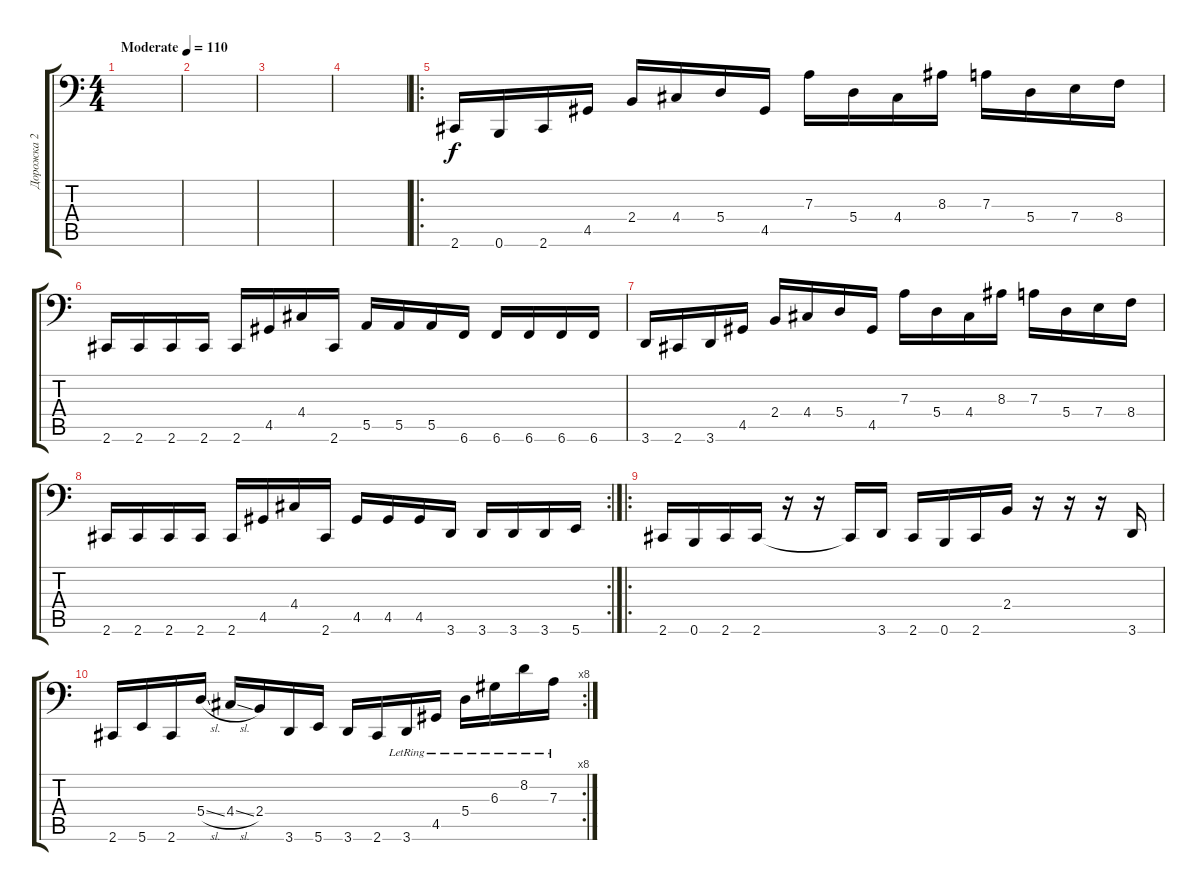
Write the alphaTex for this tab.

\track ("Дорожка 2" "Дорожка 2") {instrument electricbasspick}
\staff {score tabs}
\tuning (B2 Gb2 D2 A1 E1 B0) {hide}
\ts (4 4)
\tempo (110 "Moderate")
\clef f4
\ks c
|
|
|
|
\ro
2.6.16 0.6.16 2.6.16 4.5.16 2.4.16 4.4.16 5.4.16 4.5.16 7.3.16 5.4.16 4.4.16 8.3.16 7.3.16 5.4.16 7.4.16 8.4.16 |
2.6.16 2.6.16 2.6.16 2.6.16 2.6.16 4.5.16 4.4.16 2.6.16 5.5.16 5.5.16 5.5.16 6.6.16 6.6.16 6.6.16 6.6.16 6.6.16 |
3.6.16 2.6.16 3.6.16 4.5.16 2.4.16 4.4.16 5.4.16 4.5.16 7.3.16 5.4.16 4.4.16 8.3.16 7.3.16 5.4.16 7.4.16 8.4.16 |
\rc 2
2.6.16 2.6.16 2.6.16 2.6.16 2.6.16 4.5.16 4.4.16 2.6.16 4.5.16 4.5.16 4.5.16 3.6.16 3.6.16 3.6.16 3.6.16 5.6.16 |
\ro
2.6.16 0.6.16 2.6.16 2.6.16 r.16 r.16 2.6{t}.16 3.6.16 2.6.16 0.6.16 2.6.16 2.4.16 r.16 r.16 r.16 3.6.16 |
\rc 8
2.6.16 5.6.16 2.6.16 5.4{sl}.16 4.4{sl}.16 2.4.16 3.6.16 5.6.16 3.6.16 2.6.16 3.6{lr}.16 4.5{lr}.16 5.4{lr}.16 6.3{lr}.16 8.2{lr}.16 7.3{lr}.16
